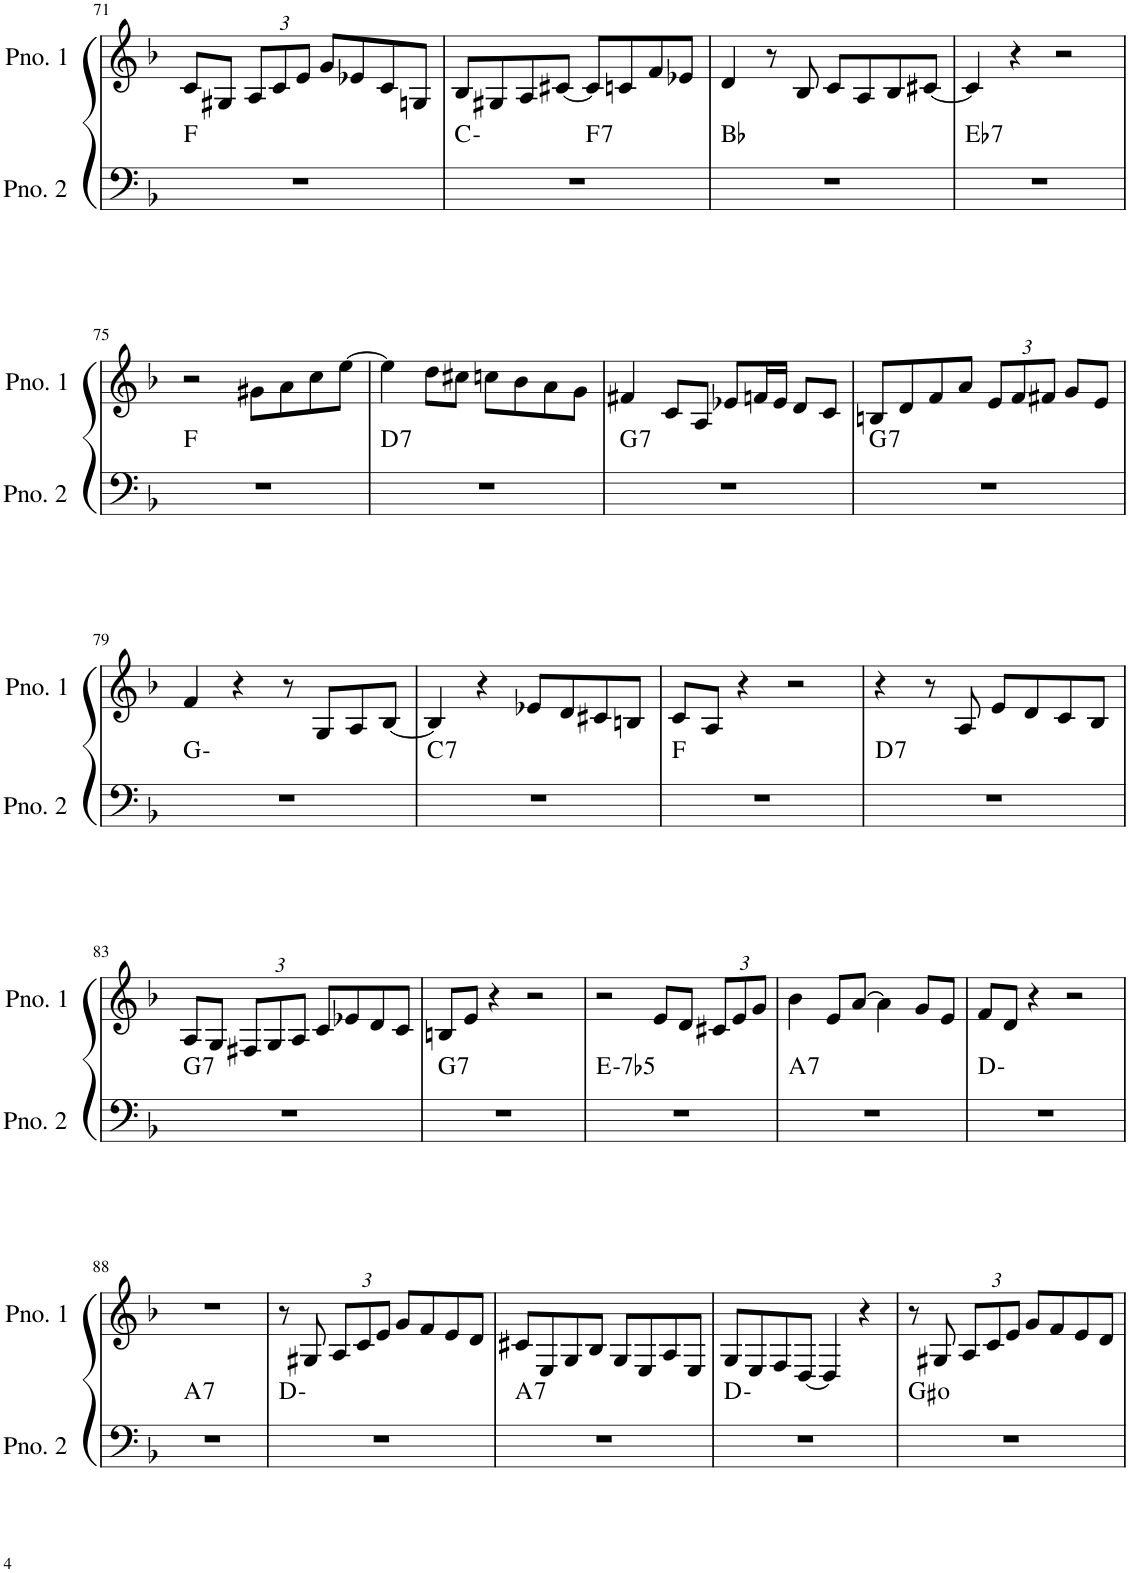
**kern	**harte	**kern
*part2	*part2	*part1
*staff2	*	*staff1
*I"ピアノ 2	*	*I"ピアノ 1
!!LO:PB:g=z
*clefF4	*	*clefG2
*k[b-]	*	*k[b-]
*M4/4	*	*M4/4
=71	=71	=71
1r	F:maj	8c/L
.	.	8G#X/J
*	*	*Xbrackettup
.	.	12A/L
.	.	12c/
.	.	12e/J
.	.	8g/L
.	.	8e-X/
.	.	8c/
.	.	8Gn/J
=72	=72	=72
*^	*	*
1r	2ryy	C:min	8B-/L
.	.	.	8G#X/
.	.	.	8A/
.	.	.	[8c#X/J
!	!	!LO:H:kt=7	!
.	2ryy	F:7	8c#/L]
.	.	.	8cn/
.	.	.	8f/
.	.	.	8e-X/J
*v	*v	*	*
=73	=73	=73
1r	Bb:maj	4d/
.	.	8r
.	.	8B-/
.	.	8c/L
.	.	8A/
.	.	8B-/
.	.	[8c#X/J
=74	=74	=74
!	!LO:H:kt=7	!
1r	Eb:7	4c#/]
.	.	4r
.	.	2r
!!LO:LB:g=z
=75	=75	=75
1r	F:maj	2r
.	.	8g#X\L
.	.	8a\
.	.	8cc\
.	.	[8ee\J
=76	=76	=76
!	!LO:H:kt=7	!
1r	D:7	4ee\]
.	.	8dd\L
.	.	8cc#X\J
.	.	8ccn\L
.	.	8b-\
.	.	8a\
.	.	8g\J
=77	=77	=77
!	!LO:H:kt=7	!
1r	G:7	4f#X/
.	.	8c/L
.	.	8A/J
.	.	8e-X/L
.	.	16fn/L
.	.	16e-/JJ
.	.	8d/L
.	.	8c/J
=78	=78	=78
!	!LO:H:kt=7	!
1r	G:7	8Bn/L
.	.	8d/
.	.	8f/
.	.	8a/J
.	.	12e/L
.	.	12f/
.	.	12f#X/J
.	.	8g/L
.	.	8e/J
!!LO:LB:g=z
=79	=79	=79
1r	G:min	4f/
.	.	4r
.	.	8r
.	.	8G/L
.	.	8A/
.	.	[8B-/J
=80	=80	=80
!	!LO:H:kt=7	!
1r	C:7	4B-/]
.	.	4r
.	.	8e-X/L
.	.	8d/
.	.	8c#X/
.	.	8Bn/J
=81	=81	=81
1r	F:maj	8c/L
.	.	8A/J
.	.	4r
.	.	2r
=82	=82	=82
!	!LO:H:kt=7	!
1r	D:7	4r
.	.	8r
.	.	8A/
.	.	8e/L
.	.	8d/
.	.	8c/
.	.	8B-/J
!!LO:LB:g=z
=83	=83	=83
!	!LO:H:kt=7	!
1r	G:7	8A/L
.	.	8G/J
.	.	12F#X/L
.	.	12G/
.	.	12A/J
.	.	8c/L
.	.	8e-X/
.	.	8d/
.	.	8c/J
=84	=84	=84
!	!LO:H:kt=7	!
1r	G:7	8Bn/L
.	.	8e/J
.	.	4r
.	.	2r
=85	=85	=85
!	!LO:H:kt=-7b5	!
1r	E:hdim7	2r
.	.	8e/L
.	.	8d/J
.	.	12c#X/L
.	.	12e/
.	.	12g/J
=86	=86	=86
!	!LO:H:kt=7	!
1r	A:7	4b-\
.	.	8e/L
.	.	[8a/J
.	.	4a\]
.	.	8g/L
.	.	8e/J
=87	=87	=87
1r	D:min	8f/L
.	.	8d/J
.	.	4r
.	.	2r
!!LO:LB:g=z
=88	=88	=88
!	!LO:H:kt=7	!
1r	A:7	1r
=89	=89	=89
1r	D:min	8r
.	.	8G#X/
.	.	12A/L
.	.	12c/
.	.	12e/J
.	.	8g/L
.	.	8f/
.	.	8e/
.	.	8d/J
=90	=90	=90
!	!LO:H:kt=7	!
1r	A:7	8c#X/L
.	.	8E/
.	.	8G/
.	.	8B-/J
.	.	8G/L
.	.	8E/
.	.	8A/
.	.	8E/J
=91	=91	=91
1r	D:min	8G/L
.	.	8E/
.	.	8F/
.	.	[8D/J
.	.	4D/]
.	.	4r
=92	=92	=92
1r	G#:dim	8r
.	.	8G#X/
.	.	12A/L
.	.	12c/
.	.	12e/J
.	.	8g/L
.	.	8f/
.	.	8e/
.	.	8d/J
=	=	=
*-	*-	*-
